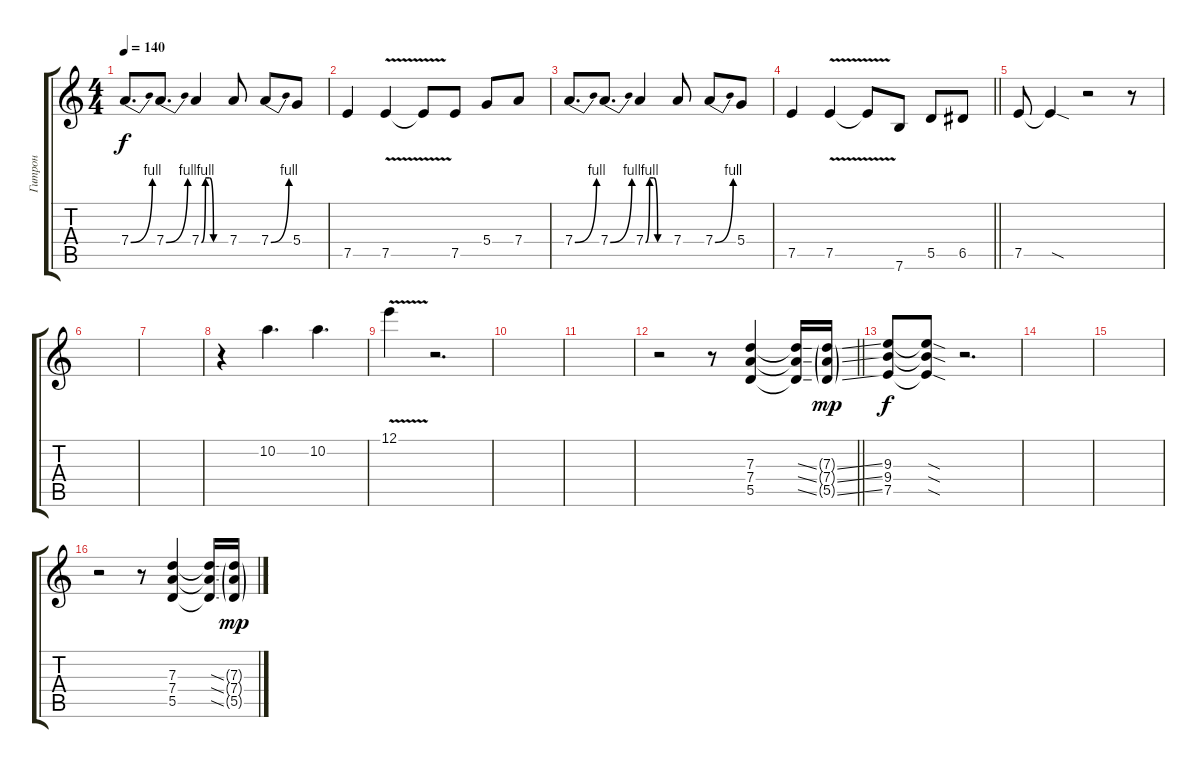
\track ("Гитрон" "Гитрон") {instrument overdrivenguitar}
\staff {score tabs}
\tuning (E4 B3 G3 D3 A2 E2) {hide}
\ts (4 4)
\tempo 140
\clef g2
\ks c
7.4{be (bend 0 0 60 4)}.8{d dy f} 7.4{be (bend 0 0 60 4)}.8{d} 7.4{be (custom 0 0 10 4 20 4 30 0 60 0)}.4 7.4.8 7.4{be (bend 0 0 60 4)}.8 5.4.8 |
7.5.4 7.5{v}.4 7.5{t}.8 7.5.8 5.4.8 7.4.8 |
7.4{be (bend 0 0 60 4)}.8{d} 7.4{be (bend 0 0 60 4)}.8{d} 7.4{be (custom 0 0 10 4 20 4 30 0 60 0)}.4 7.4.8 7.4{be (bend 0 0 60 4)}.8 5.4.8 |
\barLineRight lightlight
7.5.4 7.5{v}.4 7.5{t}.8 7.6.8 5.5.8 6.5.8 |
7.5.8 7.5{sod t}.4 r.2 r.8 |
|
|
r.4 10.2.4{d} 10.2.4{d} |
12.1{v}.4 r.2{d} |
|
|
\barLineRight lightlight
r.2 r.8 (7.3 7.4 5.5).4 (7.3{ss t} 7.4{ss t} 5.5{ss t}).16 (7.3{ss g} 7.4{ss g} 5.5{ss g}).16{dy mp} |
(9.3 9.4 7.5).8{dy f} (9.3{sod t} 9.4{sod t} 7.5{sod t}).8 r.2{d} |
|
|
r.2 r.8 (7.3 7.4 5.5).4 (7.3{ss t} 7.4{ss t} 5.5{ss t}).16 (7.3{ss g} 7.4{ss g} 5.5{ss g}).16{dy mp}
